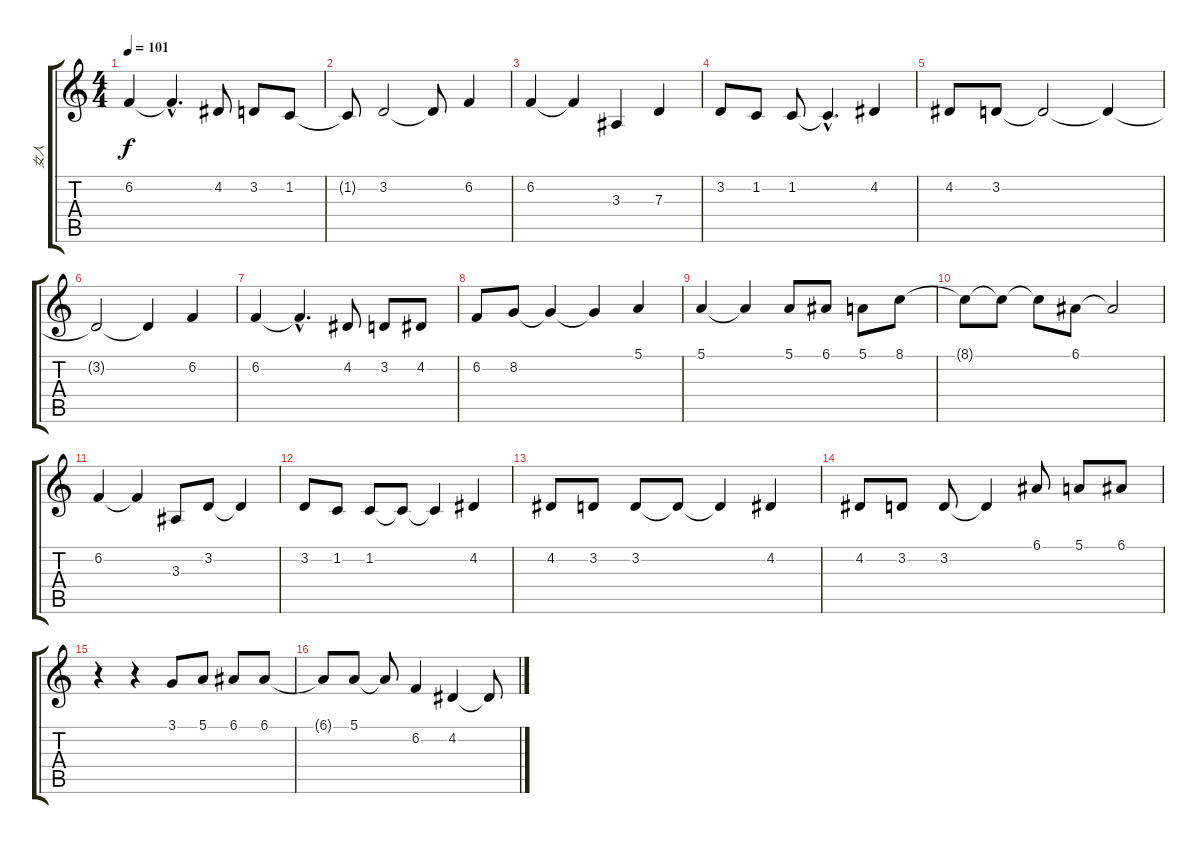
\track ("女人" "女人") {instrument reedorgan}
\staff {score tabs}
\tuning (E4 B3 G3 D3 A2 D2) {hide}
\ts (4 4)
\tempo 101
\clef g2
\ks c
6.2.4{dy f} 6.2{hac t}.4{d} 4.2.8 3.2.8 1.2.8 |
1.2{t}.8 3.2.2 3.2{t}.8 6.2.4 |
6.2.4 6.2{t}.4 3.3.4 7.3.4 |
3.2.8 1.2.8 1.2.8 1.2{hac t}.4{d} 4.2.4 |
4.2.8 3.2.8 3.2{t}.2 3.2{t}.4 |
3.2{t}.2 3.2{t}.4 6.2.4 |
6.2.4 6.2{hac t}.4{d} 4.2.8 3.2.8 4.2.8 |
6.2.8 8.2.8 8.2{t}.4 8.2{t}.4 5.1.4 |
5.1.4 5.1{t}.4 5.1.8 6.1.8 5.1.8 8.1.8 |
8.1{t}.8 8.1{t}.8 8.1{t}.8 6.1.8 6.1{t}.2 |
6.2.4 6.2{t}.4 3.3.8 3.2.8 3.2{t}.4 |
3.2.8 1.2.8 1.2.8 1.2{t}.8 1.2{t}.4 4.2.4 |
4.2.8 3.2.8 3.2.8 3.2{t}.8 3.2{t}.4 4.2.4 |
4.2.8 3.2.8 3.2.8 3.2{t}.4 6.1.8 5.1.8 6.1.8 |
r.4 r.4 3.1.8 5.1.8 6.1.8 6.1.8 |
6.1{t}.8 5.1.8 5.1{t}.8 6.2.4 4.2.4 4.2{t}.8
